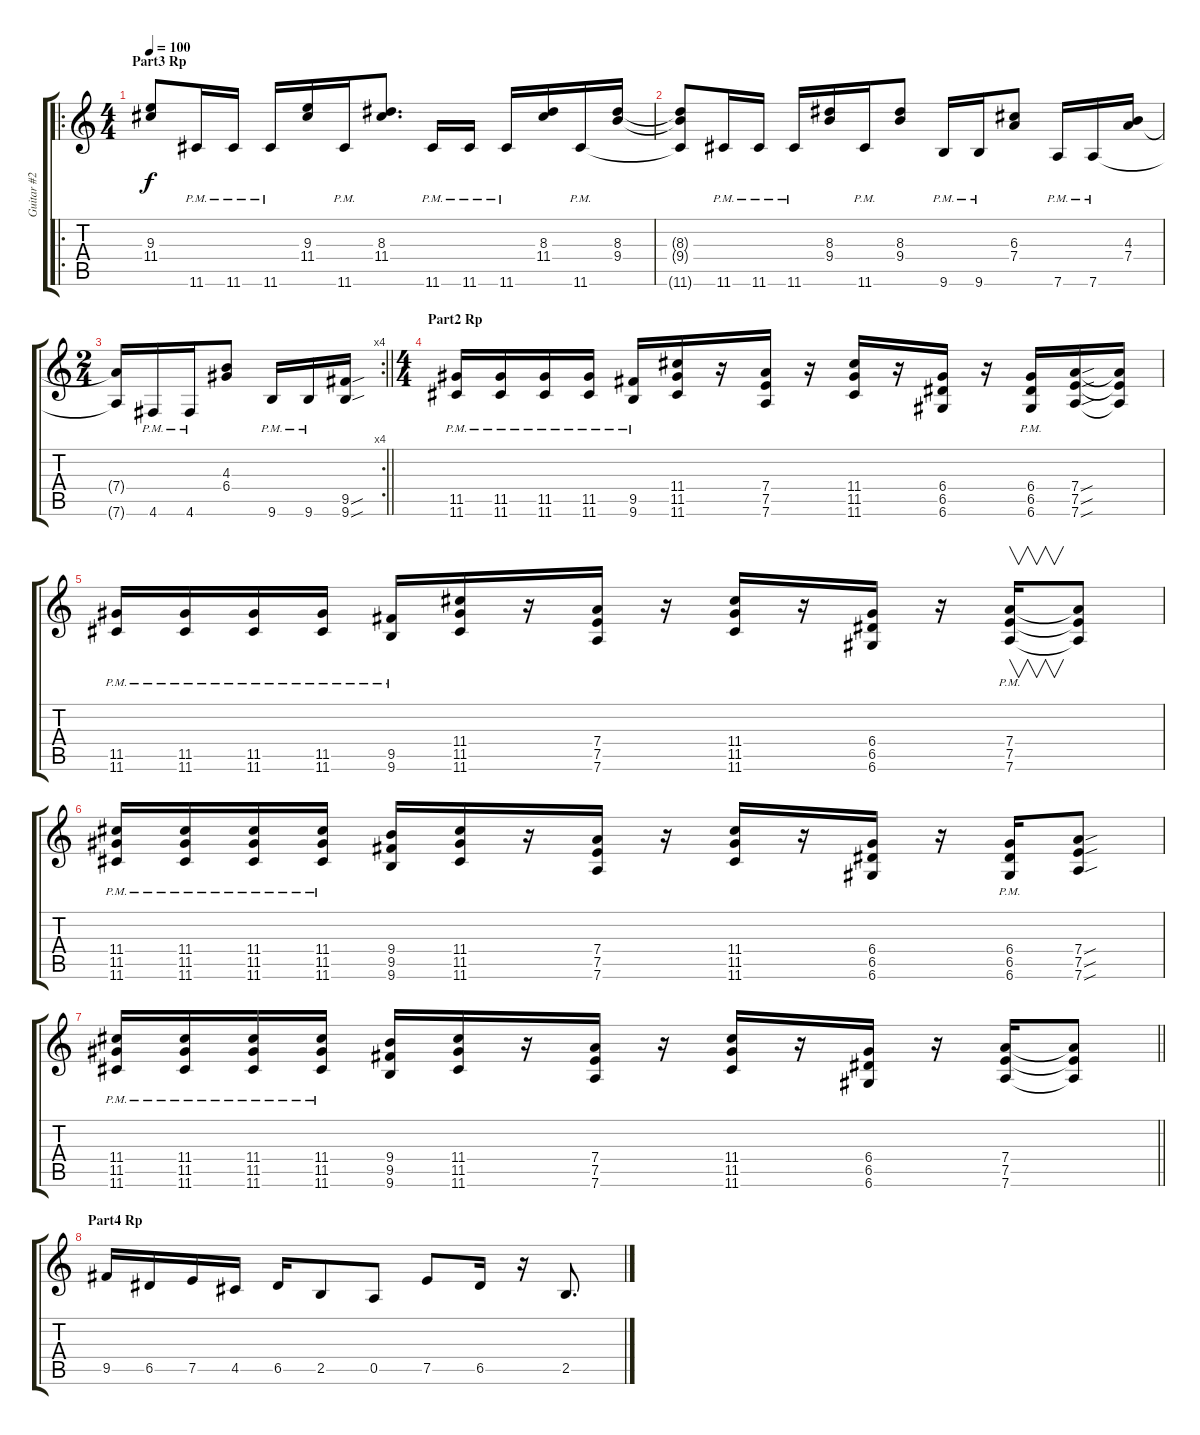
\track ("Guitar #2" "Guitar #2") {instrument overdrivenguitar}
\staff {score tabs}
\tuning (E4 B3 G3 D3 A2 D2) {hide}
\ro
\ts (4 4)
\section ("" "Part3 Rp")
\tempo 100
\clef g2
\ks c
(9.3 11.4).8{dy f} 11.6{pm}.16 11.6{pm}.16 11.6{pm}.16 (9.3 11.4).16 11.6{pm}.16 (8.3 11.4).8{d} 11.6{pm}.16 11.6{pm}.16 11.6{pm}.16 (8.3 11.4).16 11.6{pm}.16 (8.3 9.4).16 |
(8.3{t} 9.4{t} 11.6{t}).8 11.6{pm}.16 11.6{pm}.16 11.6{pm}.16 (8.3 9.4).16 11.6{pm}.16 (8.3 9.4).8 9.6{pm}.16 9.6{pm}.16 (6.3 7.4).8 7.6{pm}.16 7.6{pm}.16 (4.3 7.4).16 |
\rc 4
\ts (2 4)
\barLineRight lightlight
(7.4{t} 7.6{t}).16 4.6{pm}.16 4.6{pm}.16 (4.3 6.4).8 9.6{pm}.16 9.6{pm}.16 (9.5{sou} 9.6{sou}).16 |
\ts (4 4)
\section ("" "Part2 Rp")
(11.5 11.6{pm}).16 (11.5{pm} 11.6{pm}).16 (11.5{pm} 11.6{pm}).16 (11.5{pm} 11.6{pm}).16 (9.5{pm} 9.6{pm}).16 (11.4 11.5 11.6).16 r.16 (7.4 7.5 7.6).16 r.16 (11.4 11.5 11.6).16 r.16 (6.4 6.5 6.6).16 r.16 (6.4{pm} 6.5{pm} 6.6{pm}).16 (7.4{sou} 7.5{sou} 7.6{sou}).16 (7.4{t} 7.5{t} 7.6{t}).16 |
(11.5 11.6{pm}).16 (11.5{pm} 11.6{pm}).16 (11.5{pm} 11.6{pm}).16 (11.5{pm} 11.6{pm}).16 (9.5{pm} 9.6{pm}).16 (11.4 11.5 11.6).16 r.16 (7.4 7.5 7.6).16 r.16 (11.4 11.5 11.6).16 r.16 (6.4 6.5 6.6).16 r.16 (7.4{pm} 7.5{pm} 7.6{pm}).16{v} (7.4{t} 7.5{t} 7.6{t}).8 |
(11.4{pm} 11.5{pm} 11.6{pm}).16 (11.4{pm} 11.5{pm} 11.6{pm}).16 (11.4{pm} 11.5{pm} 11.6{pm}).16 (11.4{pm} 11.5{pm} 11.6{pm}).16 (9.4 9.5 9.6).16 (11.4 11.5 11.6).16 r.16 (7.4 7.5 7.6).16 r.16 (11.4 11.5 11.6).16 r.16 (6.4 6.5 6.6).16 r.16 (6.4{pm} 6.5{pm} 6.6{pm}).16 (7.4{sou} 7.5{sou} 7.6{sou}).8 |
\barLineRight lightlight
(11.4{pm} 11.5{pm} 11.6{pm}).16 (11.4{pm} 11.5{pm} 11.6{pm}).16 (11.4{pm} 11.5{pm} 11.6{pm}).16 (11.4{pm} 11.5{pm} 11.6{pm}).16 (9.4 9.5 9.6).16 (11.4 11.5 11.6).16 r.16 (7.4 7.5 7.6).16 r.16 (11.4 11.5 11.6).16 r.16 (6.4 6.5 6.6).16 r.16 (7.4 7.5 7.6).16 (7.4{t} 7.5{t} 7.6{t}).8 |
\section ("" "Part4 Rp")
9.5.16 6.5.16 7.5.16 4.5.16 6.5.16 2.5.8 0.5.8 7.5.8 6.5.16 r.16 2.5.8{d}
